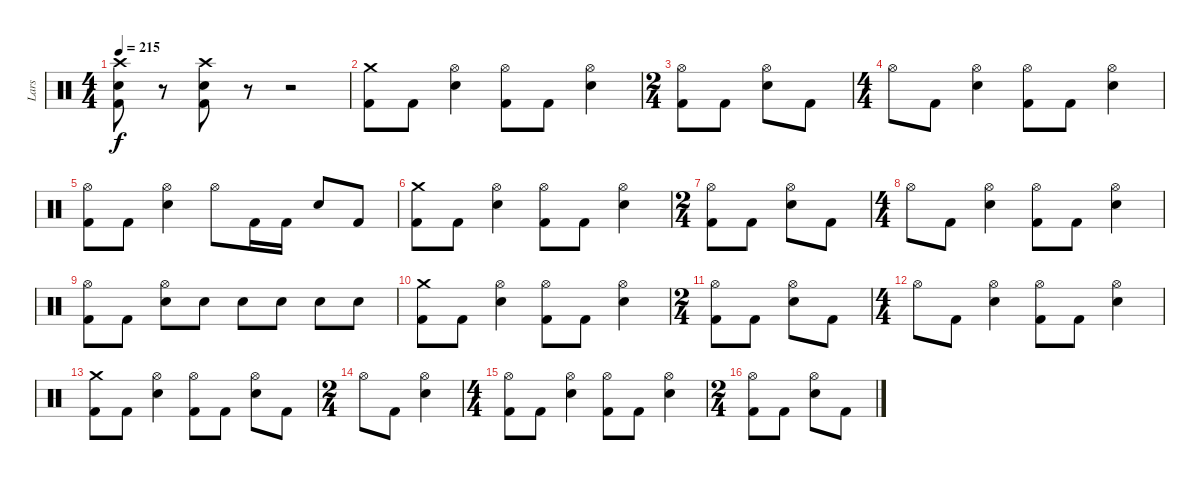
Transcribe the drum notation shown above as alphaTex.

\track ("Lars" "Lars") {instrument percussion}
\staff {score}
\articulation defaults
\ts (4 4)
\tempo 215
\clef neutral
\ks c
("Crash high (hit)" "Snare (hit) 2" "Kick (hit) 2").8{dy f volume 14} r.8{volume 0} ("Crash high (hit)" "Snare (hit) 2" "Kick (hit) 2").8{volume 14} r.8{volume 0} r.2 |
("Crash medium (hit)" "Kick (hit) 2").8{volume 14} "Kick (hit) 2".8 ("Hi-Hat (open)" "Snare (hit) 2").4 ("Hi-Hat (open)" "Kick (hit) 2").8 "Kick (hit) 2".8 ("Hi-Hat (open)" "Snare (hit) 2").4 |
\ts (2 4)
("Hi-Hat (open)" "Kick (hit) 2").8 "Kick (hit) 2".8 ("Hi-Hat (open)" "Snare (hit) 2").8 "Kick (hit) 2".8 |
\ts (4 4)
"Hi-Hat (open)".8 "Kick (hit) 2".8 ("Hi-Hat (open)" "Snare (hit) 2").4 ("Hi-Hat (open)" "Kick (hit) 2").8 "Kick (hit) 2".8 ("Hi-Hat (open)" "Snare (hit) 2").4 |
("Hi-Hat (open)" "Kick (hit) 2").8 "Kick (hit) 2".8 ("Hi-Hat (open)" "Snare (hit) 2").4 "Hi-Hat (open)".8 "Kick (hit) 2".16 "Kick (hit) 2".16 "Snare (hit) 2".8 "Kick (hit) 2".8 |
("Crash medium (hit)" "Kick (hit) 2").8 "Kick (hit) 2".8 ("Hi-Hat (open)" "Snare (hit) 2").4 ("Hi-Hat (open)" "Kick (hit) 2").8 "Kick (hit) 2".8 ("Hi-Hat (open)" "Snare (hit) 2").4 |
\ts (2 4)
("Hi-Hat (open)" "Kick (hit) 2").8 "Kick (hit) 2".8 ("Hi-Hat (open)" "Snare (hit) 2").8 "Kick (hit) 2".8 |
\ts (4 4)
"Hi-Hat (open)".8 "Kick (hit) 2".8 ("Hi-Hat (open)" "Snare (hit) 2").4 ("Hi-Hat (open)" "Kick (hit) 2").8 "Kick (hit) 2".8 ("Hi-Hat (open)" "Snare (hit) 2").4 |
("Hi-Hat (open)" "Kick (hit) 2").8 "Kick (hit) 2".8 ("Hi-Hat (open)" "Electric Snare (hit)").8 "Electric Snare (hit)".8 "Electric Snare (hit)".8 "Electric Snare (hit)".8 "Electric Snare (hit)".8 "Electric Snare (hit)".8 |
("Crash medium (hit)" "Kick (hit) 2").8 "Kick (hit) 2".8 ("Hi-Hat (open)" "Snare (hit) 2").4 ("Hi-Hat (open)" "Kick (hit) 2").8 "Kick (hit) 2".8 ("Hi-Hat (open)" "Snare (hit) 2").4 |
\ts (2 4)
("Hi-Hat (open)" "Kick (hit) 2").8 "Kick (hit) 2".8 ("Hi-Hat (open)" "Snare (hit) 2").8 "Kick (hit) 2".8 |
\ts (4 4)
"Hi-Hat (open)".8 "Kick (hit) 2".8 ("Hi-Hat (open)" "Snare (hit) 2").4 ("Hi-Hat (open)" "Kick (hit) 2").8 "Kick (hit) 2".8 ("Hi-Hat (open)" "Snare (hit) 2").4 |
("Crash medium (hit)" "Kick (hit) 2").8 "Kick (hit) 2".8 ("Hi-Hat (open)" "Snare (hit) 2").4 ("Hi-Hat (open)" "Kick (hit) 2").8 "Kick (hit) 2".8 ("Hi-Hat (open)" "Snare (hit) 2").8 "Kick (hit) 2".8 |
\ts (2 4)
"Hi-Hat (open)".8 "Kick (hit) 2".8 ("Hi-Hat (open)" "Snare (hit) 2").4 |
\ts (4 4)
("Hi-Hat (open)" "Kick (hit) 2").8 "Kick (hit) 2".8 ("Hi-Hat (open)" "Snare (hit) 2").4 ("Hi-Hat (open)" "Kick (hit) 2").8 "Kick (hit) 2".8 ("Hi-Hat (open)" "Snare (hit) 2").4 |
\ts (2 4)
("Hi-Hat (open)" "Kick (hit) 2").8 "Kick (hit) 2".8 ("Hi-Hat (open)" "Snare (hit) 2").8 "Kick (hit) 2".8
